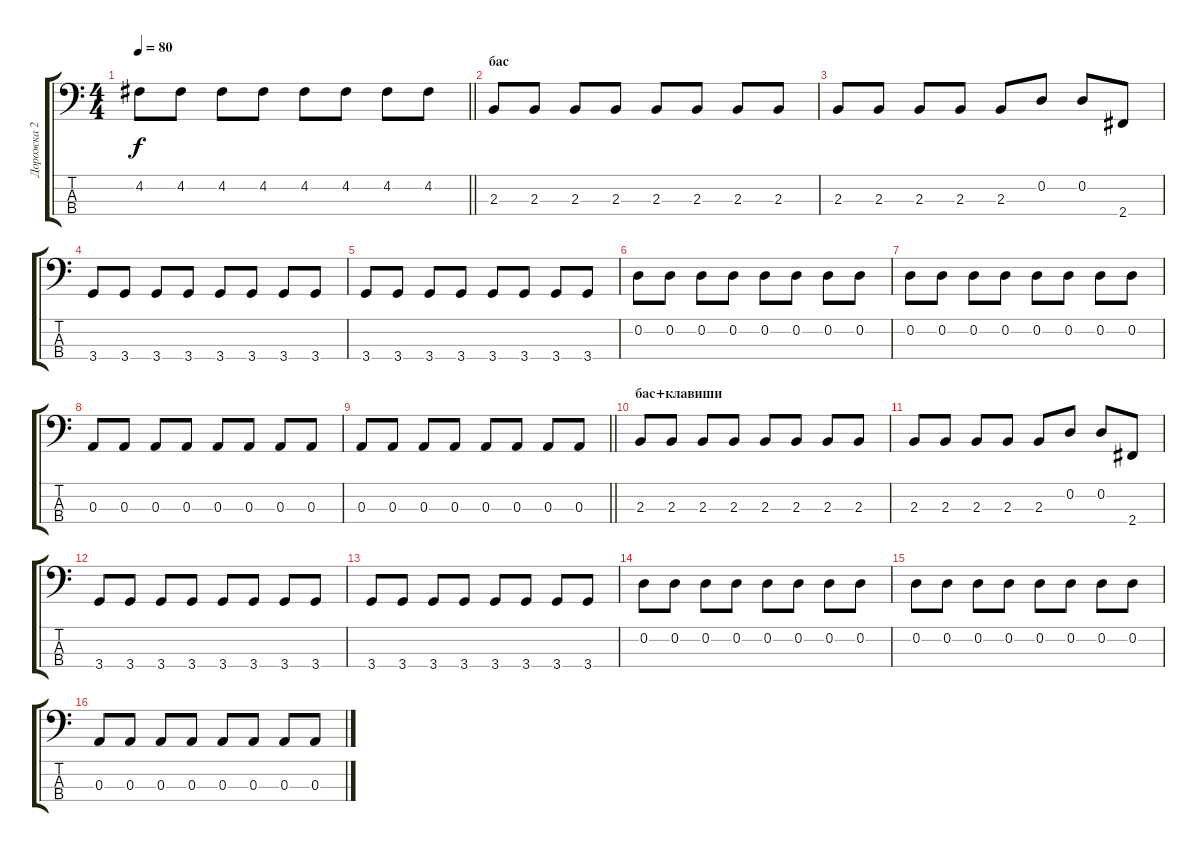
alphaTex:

\track ("Дорожка 2" "Дорожка 2") {instrument electricbassfinger}
\staff {score tabs}
\tuning (G2 D2 A1 E1) {hide}
\ts (4 4)
\tempo 80
\clef f4
\barLineRight lightlight
\ks c
4.2.8{dy f} 4.2.8 4.2.8 4.2.8 4.2.8 4.2.8 4.2.8 4.2.8 |
\section ("" "бас")
2.3.8 2.3.8 2.3.8 2.3.8 2.3.8 2.3.8 2.3.8 2.3.8 |
2.3.8 2.3.8 2.3.8 2.3.8 2.3.8 0.2.8 0.2.8 2.4.8 |
3.4.8 3.4.8 3.4.8 3.4.8 3.4.8 3.4.8 3.4.8 3.4.8 |
3.4.8 3.4.8 3.4.8 3.4.8 3.4.8 3.4.8 3.4.8 3.4.8 |
0.2.8 0.2.8 0.2.8 0.2.8 0.2.8 0.2.8 0.2.8 0.2.8 |
0.2.8 0.2.8 0.2.8 0.2.8 0.2.8 0.2.8 0.2.8 0.2.8 |
0.3.8 0.3.8 0.3.8 0.3.8 0.3.8 0.3.8 0.3.8 0.3.8 |
\barLineRight lightlight
0.3.8 0.3.8 0.3.8 0.3.8 0.3.8 0.3.8 0.3.8 0.3.8 |
\section ("" "бас+клавиши")
2.3.8 2.3.8 2.3.8 2.3.8 2.3.8 2.3.8 2.3.8 2.3.8 |
2.3.8 2.3.8 2.3.8 2.3.8 2.3.8 0.2.8 0.2.8 2.4.8 |
3.4.8 3.4.8 3.4.8 3.4.8 3.4.8 3.4.8 3.4.8 3.4.8 |
3.4.8 3.4.8 3.4.8 3.4.8 3.4.8 3.4.8 3.4.8 3.4.8 |
0.2.8 0.2.8 0.2.8 0.2.8 0.2.8 0.2.8 0.2.8 0.2.8 |
0.2.8 0.2.8 0.2.8 0.2.8 0.2.8 0.2.8 0.2.8 0.2.8 |
0.3.8 0.3.8 0.3.8 0.3.8 0.3.8 0.3.8 0.3.8 0.3.8
